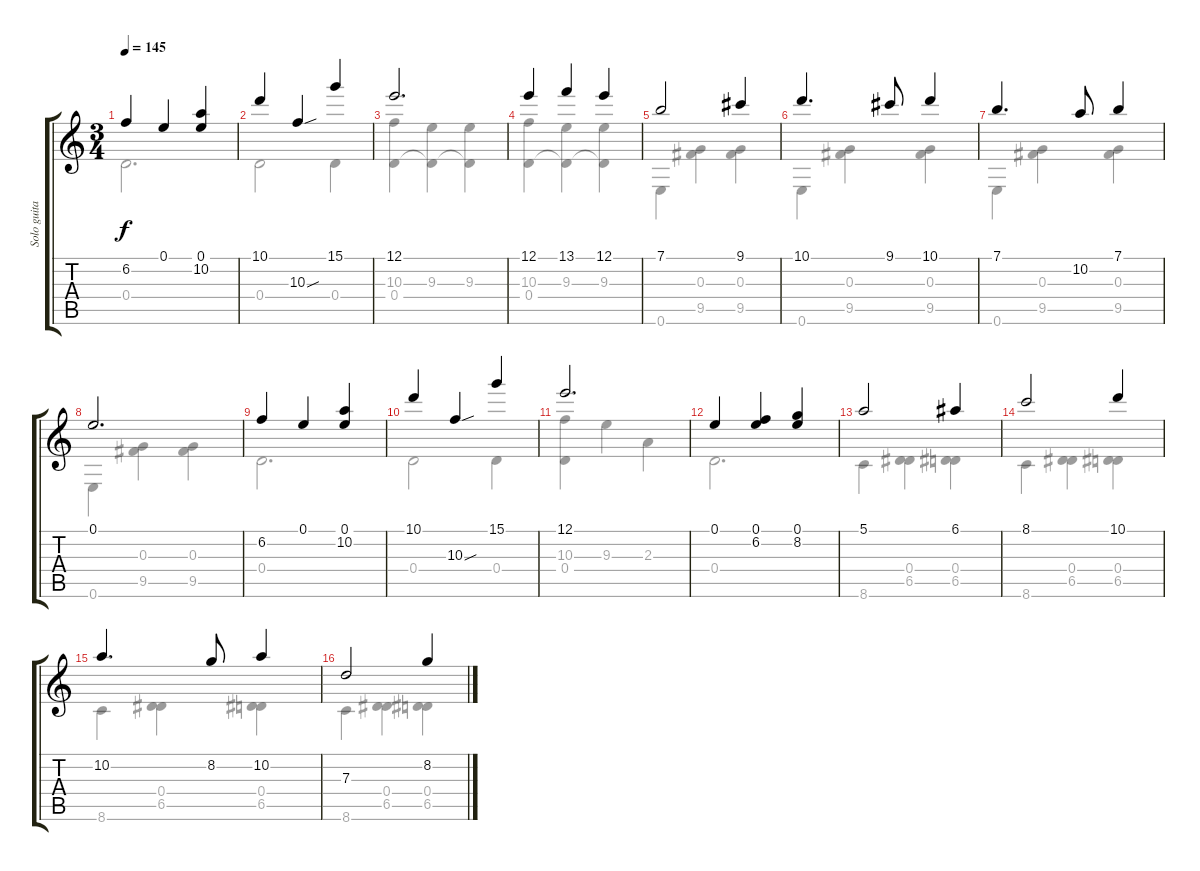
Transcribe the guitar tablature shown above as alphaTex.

\track ("Solo guitar" "Solo guita") {instrument electricguitarjazz}
\staff {score tabs}
\tuning (E4 B3 G3 D3 A2 E2) {hide}
\voice
\ts (3 4)
\tempo 145
\clef g2
\ks c
6.2.4{dy f} 0.1.4 (0.1 10.2).4 |
10.1.4 10.3{sou}.4 15.1.4 |
12.1.2{d} |
12.1.4 13.1.4 12.1.4 |
7.1.2 9.1.4 |
10.1.4{d} 9.1.8 10.1.4 |
7.1.4{d} 10.2.8 7.1.4 |
0.1.2{d} |
6.2.4 0.1.4 (0.1 10.2).4 |
10.1.4 10.3{sou}.4 15.1.4 |
12.1.2{d} |
0.1.4 (0.1 6.2).4 (0.1 8.2).4 |
5.1.2 6.1.4 |
8.1.2 10.1.4 |
10.2.4{d} 8.2.8 10.2.4 |
7.3.2 8.2.4
\voice
\clef g2
\ottava regular
\simile none
\ks c
0.4.2{d dy f} |
0.4.2 0.4.4 |
(10.3 0.4).4 (9.3 0.4{t}).4 (9.3 0.4{t}).4 |
(10.3 0.4).4 (9.3 0.4{t}).4 (9.3 0.4{t}).4 |
0.6.4 (0.3 9.5).4 (0.3 9.5).4 |
0.6.4 (0.3 9.5).4 (0.3 9.5).4 |
0.6.4 (0.3 9.5).4 (0.3 9.5).4 |
0.6.4 (0.3 9.5).4 (0.3 9.5).4 |
0.4.2{d} |
0.4.2 0.4.4 |
(10.3 0.4).4 9.3.4 2.3.4 |
0.4.2{d} |
8.6.4 (0.4 6.5).4 (0.4 6.5).4 |
8.6.4 (0.4 6.5).4 (0.4 6.5).4 |
8.6.4 (0.4 6.5).4 (0.4 6.5).4 |
8.6.4 (0.4 6.5).4 (0.4 6.5).4
